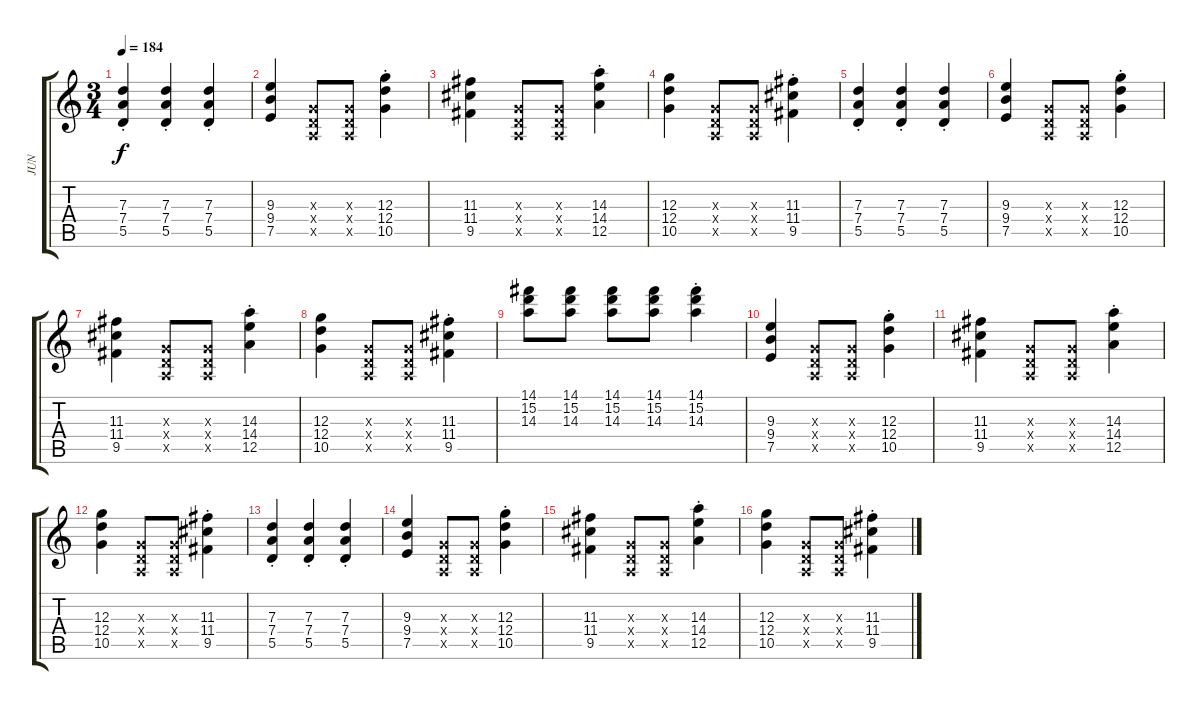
\track ("JUN" "JUN") {instrument distortionguitar}
\staff {score tabs}
\tuning (E4 B3 G3 D3 A2 E2) {hide}
\ts (3 4)
\tempo 184
\clef g2
\ks c
(7.3{st} 7.4{st} 5.5{st}).4{dy f} (7.3{st} 7.4{st} 5.5{st}).4 (7.3{st} 7.4{st} 5.5{st}).4 |
(9.3 9.4 7.5).4 (0.3{x} 0.4{x} 0.5{x}).8 (0.3{x} 0.4{x} 0.5{x}).8 (12.3{st} 12.4{st} 10.5{st}).4 |
(11.3 11.4 9.5).4 (0.3{x} 0.4{x} 0.5{x}).8 (0.3{x} 0.4{x} 0.5{x}).8 (14.3{st} 14.4{st} 12.5{st}).4 |
(12.3 12.4 10.5).4 (0.3{x} 0.4{x} 0.5{x}).8 (0.3{x} 0.4{x} 0.5{x}).8 (11.3{st} 11.4{st} 9.5{st}).4 |
(7.3{st} 7.4{st} 5.5{st}).4 (7.3{st} 7.4{st} 5.5{st}).4 (7.3{st} 7.4{st} 5.5{st}).4 |
(9.3 9.4 7.5).4 (0.3{x} 0.4{x} 0.5{x}).8 (0.3{x} 0.4{x} 0.5{x}).8 (12.3{st} 12.4{st} 10.5{st}).4 |
(11.3 11.4 9.5).4 (0.3{x} 0.4{x} 0.5{x}).8 (0.3{x} 0.4{x} 0.5{x}).8 (14.3{st} 14.4{st} 12.5{st}).4 |
(12.3 12.4 10.5).4 (0.3{x} 0.4{x} 0.5{x}).8 (0.3{x} 0.4{x} 0.5{x}).8 (11.3{st} 11.4{st} 9.5{st}).4 |
(14.1 15.2 14.3).8 (14.1 15.2 14.3).8 (14.1 15.2 14.3).8 (14.1 15.2 14.3).8 (14.1{st} 15.2{st} 14.3{st}).4 |
(9.3 9.4 7.5).4 (0.3{x} 0.4{x} 0.5{x}).8 (0.3{x} 0.4{x} 0.5{x}).8 (12.3{st} 12.4{st} 10.5{st}).4 |
(11.3 11.4 9.5).4 (0.3{x} 0.4{x} 0.5{x}).8 (0.3{x} 0.4{x} 0.5{x}).8 (14.3{st} 14.4{st} 12.5{st}).4 |
(12.3 12.4 10.5).4 (0.3{x} 0.4{x} 0.5{x}).8 (0.3{x} 0.4{x} 0.5{x}).8 (11.3{st} 11.4{st} 9.5{st}).4 |
(7.3{st} 7.4{st} 5.5{st}).4 (7.3{st} 7.4{st} 5.5{st}).4 (7.3{st} 7.4{st} 5.5{st}).4 |
(9.3 9.4 7.5).4 (0.3{x} 0.4{x} 0.5{x}).8 (0.3{x} 0.4{x} 0.5{x}).8 (12.3{st} 12.4{st} 10.5{st}).4 |
(11.3 11.4 9.5).4 (0.3{x} 0.4{x} 0.5{x}).8 (0.3{x} 0.4{x} 0.5{x}).8 (14.3{st} 14.4{st} 12.5{st}).4 |
(12.3 12.4 10.5).4 (0.3{x} 0.4{x} 0.5{x}).8 (0.3{x} 0.4{x} 0.5{x}).8 (11.3{st} 11.4{st} 9.5{st}).4
